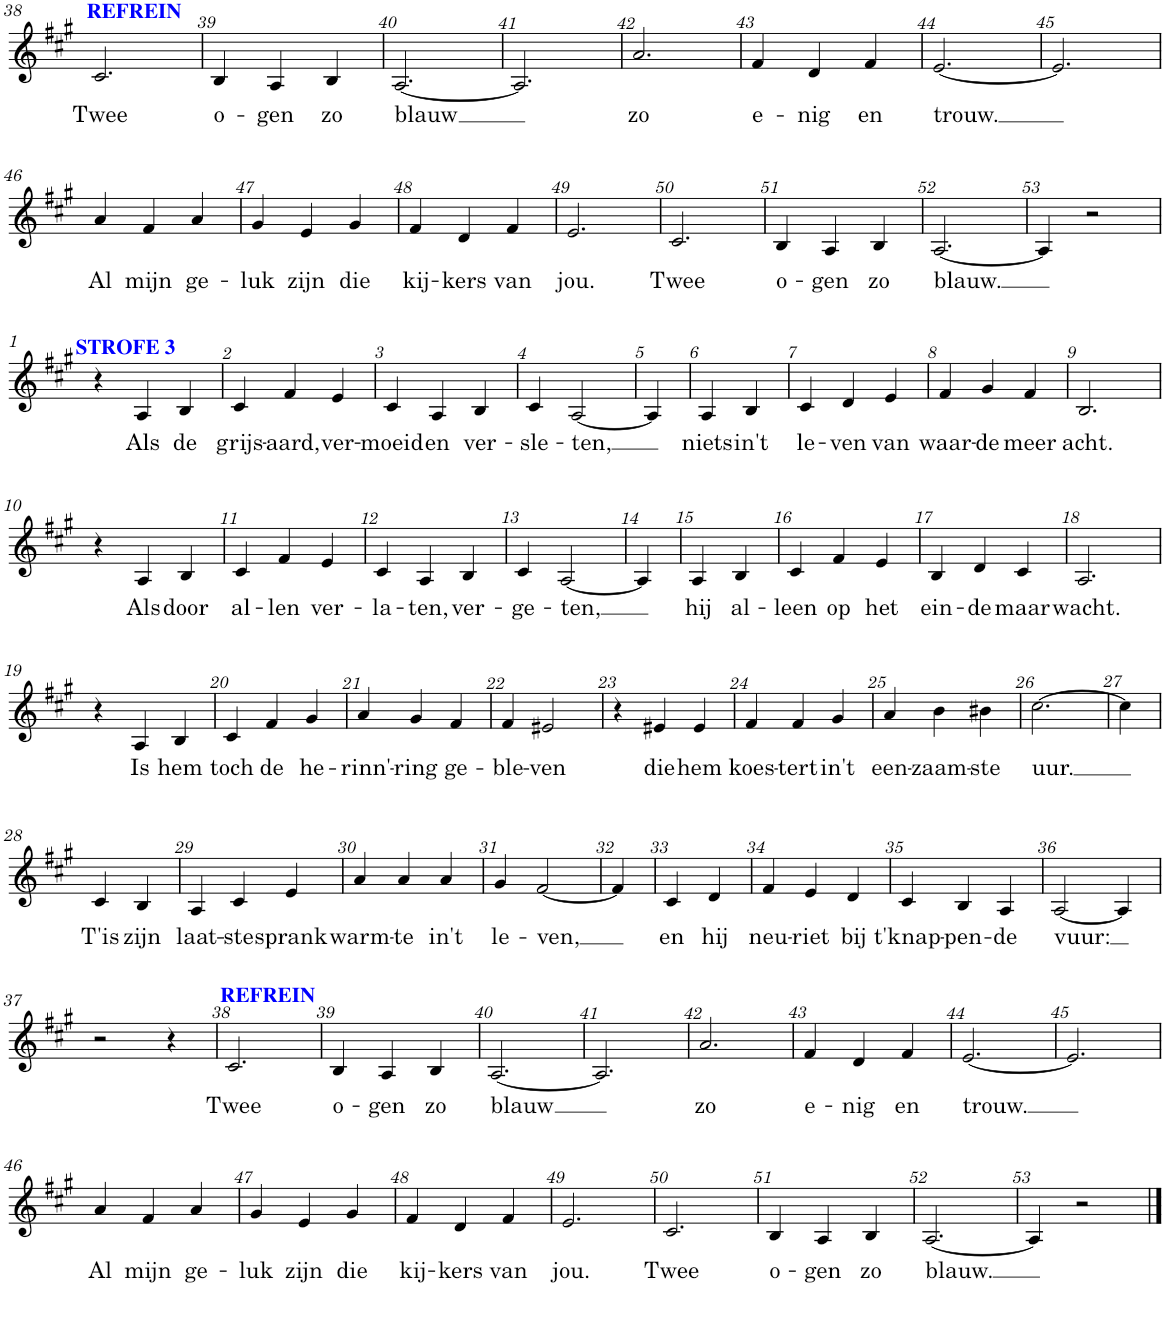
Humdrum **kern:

**kern	**text
*part1	*part1
*staff1	*staff1
*I"Soprano	*
!!LO:PB:g=z
*clefG2	*
*k[f#c#g#]	*
*M3/4	*
=38	=38
!LO:TX:a:B:color=#0000FF:t=REFREIN	!
!	!LO:LY:b
2.c#/	Twee
=39	=39
!	!LO:LY:b
4B/	o-
!	!LO:LY:b
4A/	-gen
!	!LO:LY:b
4B/	zo
=40	=40
!	!LO:LY:b
[2.A/	blauw
=41	=41
2.A/]	.
=42	=42
!	!LO:LY:b
2.a/	zo
=43	=43
!	!LO:LY:b
4f#/	e-
!	!LO:LY:b
4d/	-nig
!	!LO:LY:b
4f#/	en
=44	=44
!	!LO:LY:b
[2.e/	trouw.
=45	=45
2.e/]	.
!!LO:LB:g=z
=46	=46
!	!LO:LY:b
4a/	Al
!	!LO:LY:b
4f#/	mijn
!	!LO:LY:b
4a/	ge-
=47	=47
!	!LO:LY:b
4g#/	-luk
!	!LO:LY:b
4e/	zijn
!	!LO:LY:b
4g#/	die
=48	=48
!	!LO:LY:b
4f#/	kij-
!	!LO:LY:b
4d/	-kers
!	!LO:LY:b
4f#/	van
=49	=49
!	!LO:LY:b
2.e/	jou.
=50	=50
!	!LO:LY:b
2.c#/	Twee
=51	=51
!	!LO:LY:b
4B/	o-
!	!LO:LY:b
4A/	-gen
!	!LO:LY:b
4B/	zo
=52	=52
!	!LO:LY:b
[2.A/	blauw.
=53	=53
4A/]	.
2r	.
!!LO:LB:g=z
=1	=1
4r	.
!LO:TX:a:B:color=#0000FF:t=STROFE 3	!
!	!LO:LY:b
4A/	Als
!	!LO:LY:b
4B/	de
=2	=2
!	!LO:LY:b
4c#/	grijs-
!	!LO:LY:b
4f#/	-aard,
!	!LO:LY:b
4e/	ver-
=3	=3
!	!LO:LY:b
4c#/	-moeid
!	!LO:LY:b
4A/	en
!	!LO:LY:b
4B/	ver-
=4	=4
!	!LO:LY:b
4c#/	-sle-
!	!LO:LY:b
[2A/	-ten,
=5	=5
4A/]	.
=6	=6
!	!LO:LY:b
4A/	niets
!	!LO:LY:b
4B/	in't
=7	=7
!	!LO:LY:b
4c#/	le-
!	!LO:LY:b
4d/	-ven
!	!LO:LY:b
4e/	van
=8	=8
!	!LO:LY:b
4f#/	waar-
!	!LO:LY:b
4g#/	-de
!	!LO:LY:b
4f#/	meer
=9	=9
!	!LO:LY:b
2.B/	acht.
!!LO:LB:g=z
=10	=10
4r	.
!	!LO:LY:b
4A/	Als
!	!LO:LY:b
4B/	door
=11	=11
!	!LO:LY:b
4c#/	al-
!	!LO:LY:b
4f#/	-len
!	!LO:LY:b
4e/	ver-
=12	=12
!	!LO:LY:b
4c#/	-la-
!	!LO:LY:b
4A/	-ten,
!	!LO:LY:b
4B/	ver-
=13	=13
!	!LO:LY:b
4c#/	-ge-
!	!LO:LY:b
[2A/	-ten,
=14	=14
4A/]	.
=15	=15
!	!LO:LY:b
4A/	hij
!	!LO:LY:b
4B/	al-
=16	=16
!	!LO:LY:b
4c#/	-leen
!	!LO:LY:b
4f#/	op
!	!LO:LY:b
4e/	het
=17	=17
!	!LO:LY:b
4B/	ein-
!	!LO:LY:b
4d/	-de
!	!LO:LY:b
4c#/	maar
=18	=18
!	!LO:LY:b
2.A/	wacht.
!!LO:LB:g=z
=19	=19
4r	.
!	!LO:LY:b
4A/	Is
!	!LO:LY:b
4B/	hem
=20	=20
!	!LO:LY:b
4c#/	toch
!	!LO:LY:b
4f#/	de
!	!LO:LY:b
4g#/	he-
=21	=21
!	!LO:LY:b
4a/	-rinn'-
!	!LO:LY:b
4g#/	-ring
!	!LO:LY:b
4f#/	ge-
=22	=22
!	!LO:LY:b
4f#/	-ble-
!	!LO:LY:b
2e#X/	-ven
=23	=23
4r	.
!	!LO:LY:b
4e#X/	die
!	!LO:LY:b
4e#/	hem
=24	=24
!	!LO:LY:b
4f#/	koes-
!	!LO:LY:b
4f#/	-tert
!	!LO:LY:b
4g#/	in't
=25	=25
!	!LO:LY:b
4a/	een-
!	!LO:LY:b
4b\	-zaam-
!	!LO:LY:b
4b#X\	-ste
=26	=26
!	!LO:LY:b
[2.cc#\	uur.
=27	=27
4cc#\]	.
!!LO:LB:g=z
=28	=28
!	!LO:LY:b
4c#/	T'is
!	!LO:LY:b
4B/	zijn
=29	=29
!	!LO:LY:b
4A/	laat-
!	!LO:LY:b
4c#/	-ste
!	!LO:LY:b
4e/	sprank
=30	=30
!	!LO:LY:b
4a/	warm-
!	!LO:LY:b
4a/	-te
!	!LO:LY:b
4a/	in't
=31	=31
!	!LO:LY:b
4g#/	le-
!	!LO:LY:b
[2f#/	-ven,
=32	=32
4f#/]	.
=33	=33
!	!LO:LY:b
4c#/	en
!	!LO:LY:b
4d/	hij
=34	=34
!	!LO:LY:b
4f#/	neu-
!	!LO:LY:b
4e/	-riet
!	!LO:LY:b
4d/	bij
=35	=35
!	!LO:LY:b
4c#/	t'knap-
!	!LO:LY:b
4B/	-pen-
!	!LO:LY:b
4A/	-de
=36	=36
!	!LO:LY:b
[2A/	vuur:
4A/]	.
!!LO:LB:g=z
=37	=37
2r	.
4r	.
=38	=38
!LO:TX:a:B:color=#0000FF:t=REFREIN	!
!	!LO:LY:b
2.c#/	Twee
=39	=39
!	!LO:LY:b
4B/	o-
!	!LO:LY:b
4A/	-gen
!	!LO:LY:b
4B/	zo
=40	=40
!	!LO:LY:b
[2.A/	blauw
=41	=41
2.A/]	.
=42	=42
!	!LO:LY:b
2.a/	zo
=43	=43
!	!LO:LY:b
4f#/	e-
!	!LO:LY:b
4d/	-nig
!	!LO:LY:b
4f#/	en
=44	=44
!	!LO:LY:b
[2.e/	trouw.
=45	=45
2.e/]	.
!!LO:LB:g=z
=46	=46
!	!LO:LY:b
4a/	Al
!	!LO:LY:b
4f#/	mijn
!	!LO:LY:b
4a/	ge-
=47	=47
!	!LO:LY:b
4g#/	-luk
!	!LO:LY:b
4e/	zijn
!	!LO:LY:b
4g#/	die
=48	=48
!	!LO:LY:b
4f#/	kij-
!	!LO:LY:b
4d/	-kers
!	!LO:LY:b
4f#/	van
=49	=49
!	!LO:LY:b
2.e/	jou.
=50	=50
!	!LO:LY:b
2.c#/	Twee
=51	=51
!	!LO:LY:b
4B/	o-
!	!LO:LY:b
4A/	-gen
!	!LO:LY:b
4B/	zo
=52	=52
!	!LO:LY:b
[2.A/	blauw.
=53	=53
4A/]	.
2r	.
==	==
*-	*-
